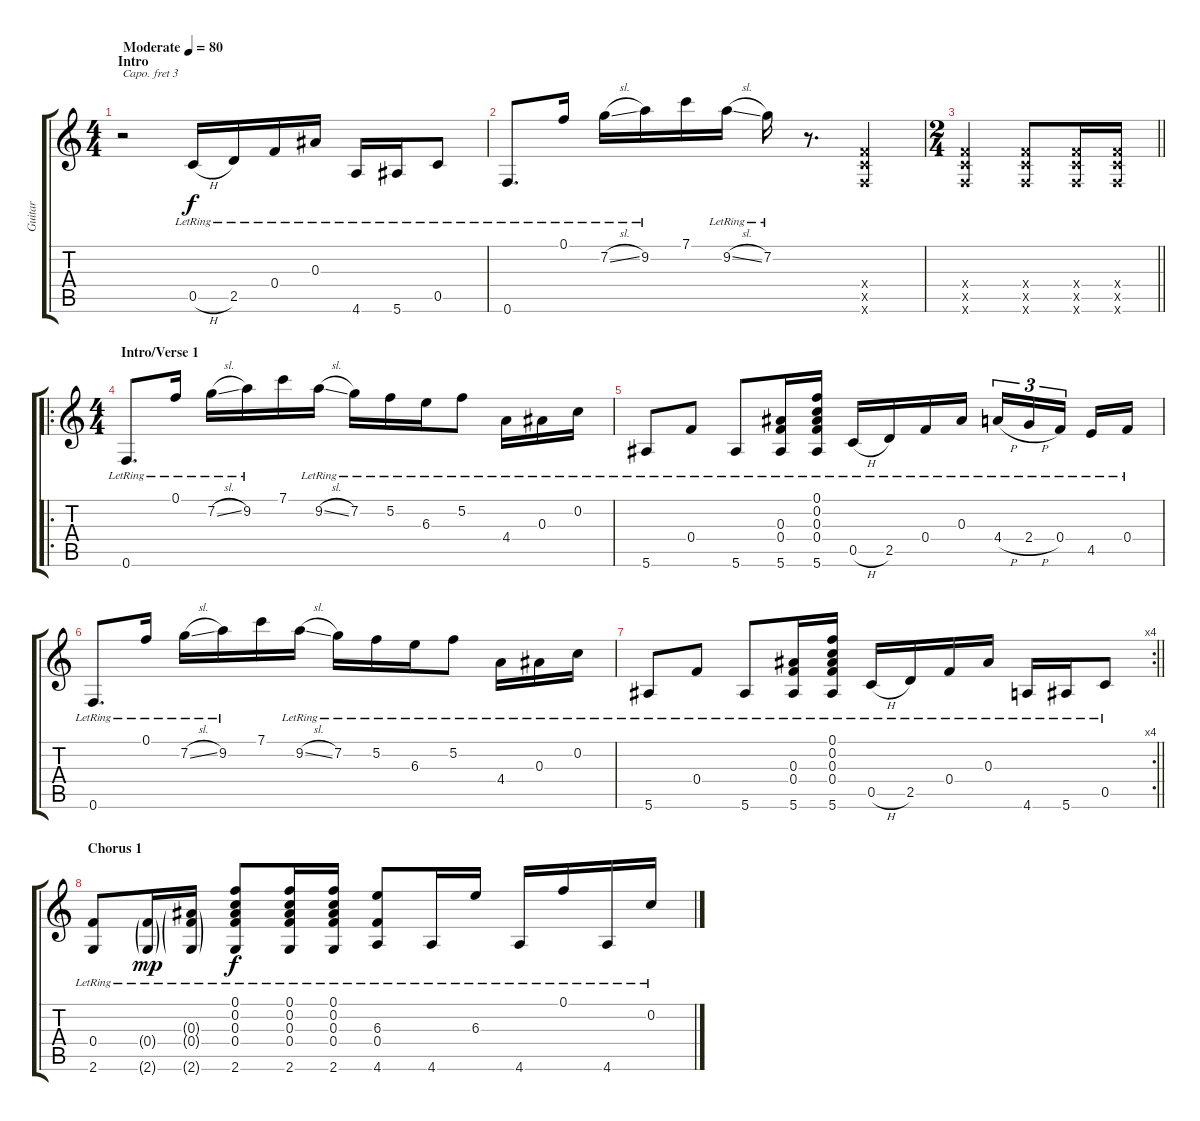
\track ("Guitar" "Guitar") {instrument acousticguitarsteel}
\staff {score tabs}
\capo 3
\tuning (D4 A3 G3 D3 A2 D2) {hide}
\ts (4 4)
\section ("" "Intro")
\tempo (80 "Moderate")
\clef g2
\ks c
r.2{dy f instrument acousticguitarsteel} 0.5{h lr}.16 2.5{lr}.16 0.4{lr}.16 0.3{lr}.16 4.6{lr}.16 5.6{lr}.16 0.5{lr}.8 |
0.6{lr}.8{d} 0.1{lr}.16 7.2{sl lr}.16 9.2{lr}.16 7.1.16 9.2{sl lr}.16 7.2{lr}.16 r.8{d} (0.4{x} 0.5{x} 0.6{x}).4 |
\ts (2 4)
\barLineRight lightlight
(0.4{x} 0.5{x} 0.6{x}).4 (0.4{x} 0.5{x} 0.6{x}).8 (0.4{x} 0.5{x} 0.6{x}).16 (0.4{x} 0.5{x} 0.6{x}).16 |
\ro
\ts (4 4)
\section ("" "Intro/Verse 1")
0.6{lr}.8{d} 0.1{lr}.16 7.2{sl lr}.16 9.2{lr}.16 7.1.16 9.2{sl lr}.16 7.2{lr}.16 5.2{lr}.16 6.3{lr}.16 5.2{lr}.8 4.4{lr}.16 0.3{lr}.16 0.2{lr}.16 |
5.6{lr}.8 0.4{lr}.8 5.6{lr}.8 (0.3{lr} 0.4{lr} 5.6{lr}).16 (0.1{lr} 0.2{lr} 0.3{lr} 0.4{lr} 5.6{lr}).16 0.5{h lr}.16 2.5{lr}.16 0.4{lr}.16 0.3{lr}.16 4.4{h lr}.16{tu (3 2)} 2.4{h lr}.16{tu (3 2)} 0.4{lr}.16{tu (3 2) beam splitsecondary} 4.5{lr}.16 0.4{lr}.16 |
0.6{lr}.8{d} 0.1{lr}.16 7.2{sl lr}.16 9.2{lr}.16 7.1.16 9.2{sl lr}.16 7.2{lr}.16 5.2{lr}.16 6.3{lr}.16 5.2{lr}.8 4.4{lr}.16 0.3{lr}.16 0.2{lr}.16 |
\rc 4
\barLineRight lightlight
5.6{lr}.8 0.4{lr}.8 5.6{lr}.8 (0.3{lr} 0.4{lr} 5.6{lr}).16 (0.1{lr} 0.2{lr} 0.3{lr} 0.4{lr} 5.6{lr}).16 0.5{h lr}.16 2.5{lr}.16 0.4{lr}.16 0.3{lr}.16 4.6{lr}.16 5.6{lr}.16 0.5{lr}.8 |
\section ("" "Chorus 1")
(0.4{lr} 2.6{lr}).8 (0.4{g lr} 2.6{g lr}).16{dy mp} (0.3{g lr} 0.4{g lr} 2.6{g lr}).16 (0.1{lr} 0.2{lr} 0.3{lr} 0.4{lr} 2.6{lr}).8{dy f} (0.1{lr} 0.2{lr} 0.3{lr} 0.4{lr} 2.6{lr}).16 (0.1{lr} 0.2{lr} 0.3{lr} 0.4{lr} 2.6{lr}).16 (6.3{lr} 0.4{lr} 4.6{lr}).8 4.6{lr}.16 6.3{lr}.16 4.6{lr}.16 0.1{lr}.16 4.6{lr}.16 0.2{lr}.16
